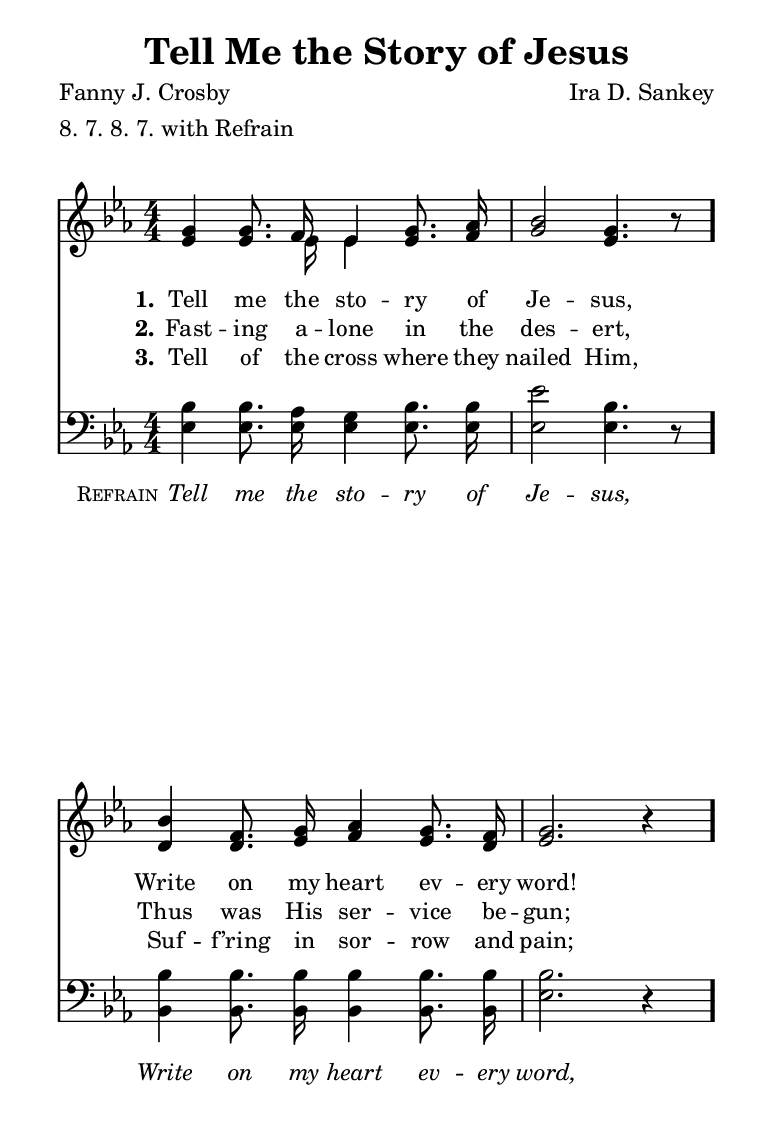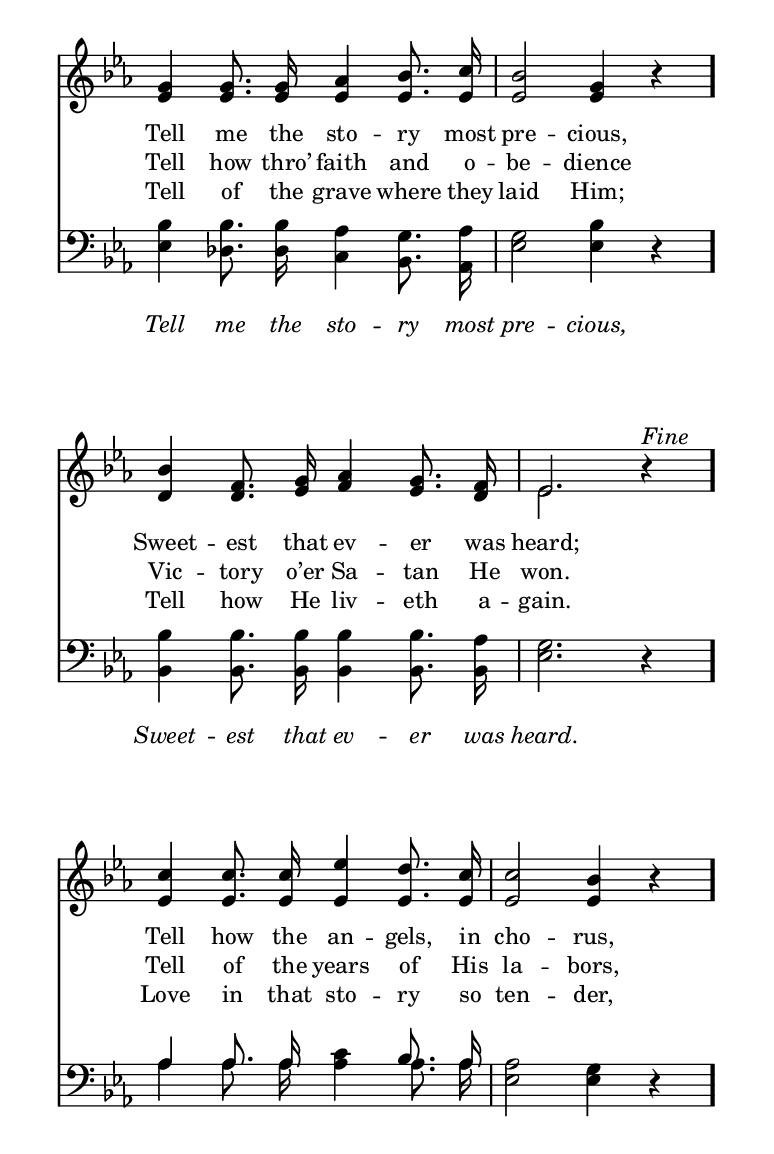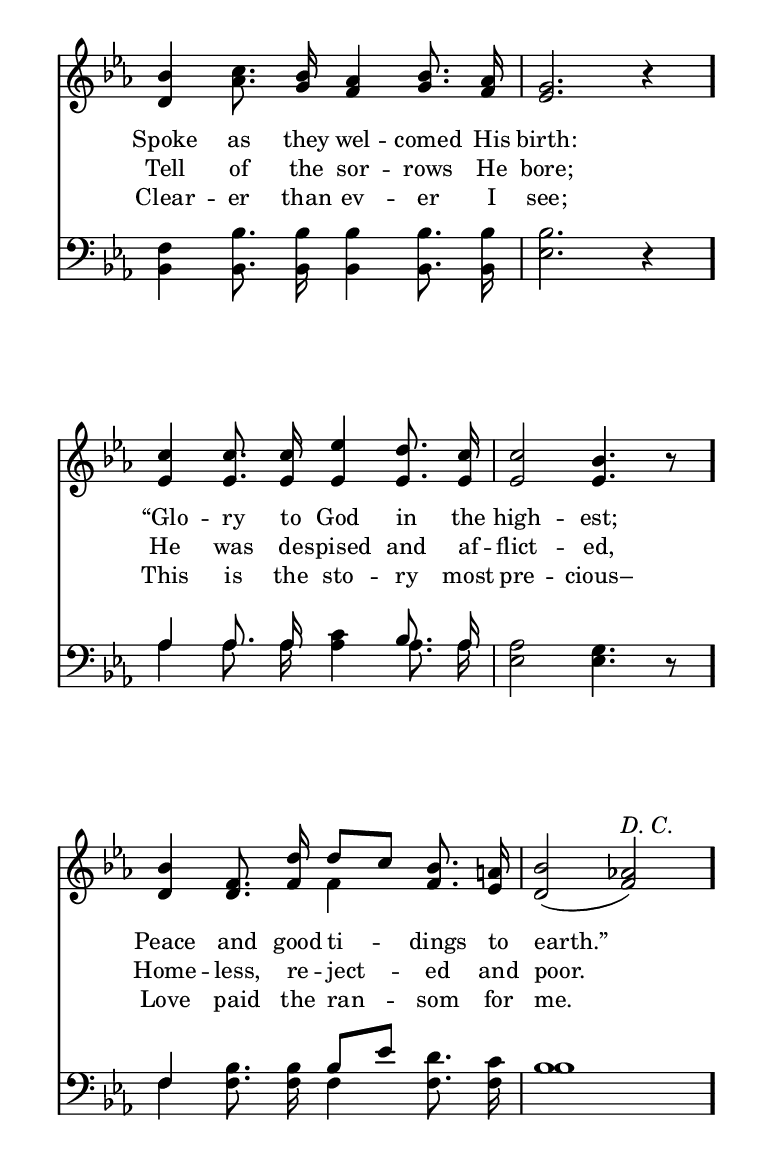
\include "common/global.ily"
\paper {
  \include "common/paper.ily"
}

\header{
  %children
  hymnnumber = "358"
  title = "Tell Me the Story of Jesus"
  tunename = ""
  meter = "8. 7. 8. 7. with Refrain"
  poet = "Fanny J. Crosby"
  composer = "Ira D. Sankey"
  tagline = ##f
}

global = {
  \include "common/overrides.ily"
  \override Staff.TimeSignature.style = #'numbered
  \time 4/4
  \override Score.MetronomeMark.transparent = ##t % hide all fermata changes too
  \tempo 4=80
  \key ees \major
  \autoBeamOff
}

patternA = { c4 c8. c16 c4 c8. c16 | } % s2 s4. r8

refrainNotesSoprano = {
\global
\relative c'' {

  \changePitch \patternA { g g f ees g aes | } bes2 g4. r8
  \changePitch \patternA { bes f g aes g f | } g2. r4
  \changePitch \patternA { g g g aes bes c | } bes2 g4 r4
  \changePitch \patternA { bes f g aes g f | } ees2. r4^\markup{\italic Fine}

}
}

notesSoprano = {
\global
\relative c'' {

  \refrainNotesSoprano
  \changePitch \patternA { c c c ees d c | } c2 bes4 r4
  \changePitch \patternA { bes c bes aes bes aes | } g2. r4
  \changePitch \patternA { c c c ees d c | } c2 bes4. r8
  \changePitch \patternA { bes f d' } d8[ c] bes8. a16 | bes2( aes!)^\markup{\italic {D. C.}} |

  \bar "." % not actually the end, so not "|."

}
}

refrainNotesAlto = {
\global
\relative e' {

  \changePitch \patternA { ees ees ees ees ees f | } g2 ees4. r8
  \changePitch \patternA { d d ees f ees d | } ees2. r4
  \changePitch \patternA { ees ees ees ees ees ees | } ees2 ees4 r4
  \changePitch \patternA { d d ees f ees d | } ees2. r4

}
}

notesAlto = {
\global
\relative e' {

  \refrainNotesAlto
  \changePitch \patternA { ees ees ees ees ees ees | } ees2 ees4 r4
  \changePitch \patternA { d aes' g f g f | } ees2. r4
  \changePitch \patternA { ees ees ees ees ees ees | } ees2 ees4. r8
  \changePitch \patternA { d d f f f ees } d2( f) |

}
}

refrainNotesTenor = {
\global
\relative a {

  \changePitch \patternA { bes bes aes g bes bes | } ees2 bes4. r8
  \changePitch \patternA { bes bes bes bes bes bes | } bes2. r4
  \changePitch \patternA { bes bes bes aes g aes | } g2 bes4 r4
  \changePitch \patternA { bes bes bes bes bes aes | } g2. r4

}
}

notesTenor = {
\global
\relative a {

  \refrainNotesTenor
  \changePitch \patternA { aes aes aes c bes aes | } aes2 g4 r4
  \changePitch \patternA { f bes bes bes bes bes | } bes2. r4
  \changePitch \patternA { aes aes aes c bes aes | } aes2 g4. r8
  \changePitch \patternA { f bes bes } bes8[ ees] d8. c16 | bes1 |

}
}

refrainNotesBass = {
\global
\relative f {

  \changePitch \patternA { ees ees ees ees ees ees | } ees2 ees4. r8
  \changePitch \patternA { bes bes bes bes bes bes | } ees2. r4
  \changePitch \patternA { ees des des c bes aes | } ees'2 ees4 r4
  \changePitch \patternA { bes bes bes bes bes bes | } ees2. r4

}
}

notesBass = {
\global
\relative f {

  \refrainNotesBass
  \changePitch \patternA { aes aes aes aes aes aes | } ees2 ees4 r4
  \changePitch \patternA { bes bes bes bes bes bes | } ees2. r4
  \changePitch \patternA { aes aes aes aes aes aes | } ees2 ees4. r8
  \changePitch \patternA { f f f f f f | } bes1 |

}
}

Refrain = \lyricmode {
\set stanza = \markup \small \normal-text \caps "Refrain"

\italicsOn Tell me the sto -- ry of Je -- sus, \bar "."
Write on my heart ev -- ery word, \bar "."
Tell me the sto -- ry most pre -- cious, \bar "."
Sweet -- est that ev -- er was heard. \bar "."

}

wordsA = \lyricmode {
\set stanza = "1."

Tell me the sto -- ry of Je -- sus, \bar "."
Write on my heart ev -- ery word! \bar "."
Tell me the sto -- ry most pre -- cious, \bar "."
Sweet -- est that ev -- er was heard; \bar "."
Tell how the an -- gels, in cho -- rus, \bar "."
Spoke as they wel -- comed His birth: \bar "."
“Glo -- ry to God in the high -- est; \bar "."
Peace and good ti -- dings to earth.” \bar "."

}

wordsB = \lyricmode {
\set stanza = "2."

Fast -- ing a -- lone in the des -- ert,
Thus was His ser -- vice be -- gun;
Tell how thro’ faith and o -- be -- dience
Vic -- tory o’er Sa -- tan He won.
Tell of the years of His la -- bors,
Tell of the sor -- rows He bore;
He was de -- spised and af -- flict -- ed,
Home -- less, re -- ject -- ed and poor.

}

wordsC = \lyricmode {
\set stanza = "3."

Tell of the cross where they nailed Him,
Suf -- f’ring in sor -- row and pain;
Tell of the grave where they laid Him;
Tell how He liv -- eth a -- gain.
Love in that sto -- ry so ten -- der,
Clear -- er than ev -- er I see;
This is the sto -- ry most pre -- cious–
Love paid the ran -- som for me.

}

\score {
  \context ChoirStaff <<
    \context Staff = upper <<
      \set Staff.autoBeaming = ##f
      \set ChoirStaff.systemStartDelimiter = #'SystemStartBar
      \set ChoirStaff.printPartCombineTexts = ##f
      \partcombine #'(2 . 9) \notesSoprano \notesAlto
      \context NullVoice = sopranos { \voiceOne << \notesSoprano >> }
      \context Lyrics = one   \lyricsto sopranos \wordsA
      \context Lyrics = two   \lyricsto sopranos \wordsB
      \context Lyrics = three \lyricsto sopranos \wordsC
    >>
    \context Staff = men <<
      \set Staff.autoBeaming = ##f
      \clef bass
      \set ChoirStaff.printPartCombineTexts = ##f
      \partcombine #'(2 . 9) \notesTenor \notesBass
    >>
    \new Lyrics \with { alignBelowContext = men } \lyricsto sopranos \Refrain
  >>
  \layout {
    \include "common/layout.ily"
  }
}

\score {
  \context ChoirStaff <<
    \context Staff = upper <<
      \context Voice = sopranos { \voiceOne { \notesSoprano \refrainNotesSoprano } }
      \context Voice = altos { \voiceTwo { \notesAlto \refrainNotesAlto } }
    >>
    \context Staff = men <<
      \clef bass
      \context Voice = tenors { \voiceOne { \notesTenor \refrainNotesTenor } }
      \context Voice = basses { \voiceTwo { \notesBass \refrainNotesBass } }
    >>
  >>
  \midi{
    \include "common/midi.ily"
  }
}

\version "2.19.49"  % necessary for upgrading to future LilyPond versions.

% vi:set et ts=2 sw=2 ai nocindent syntax=lilypond:
